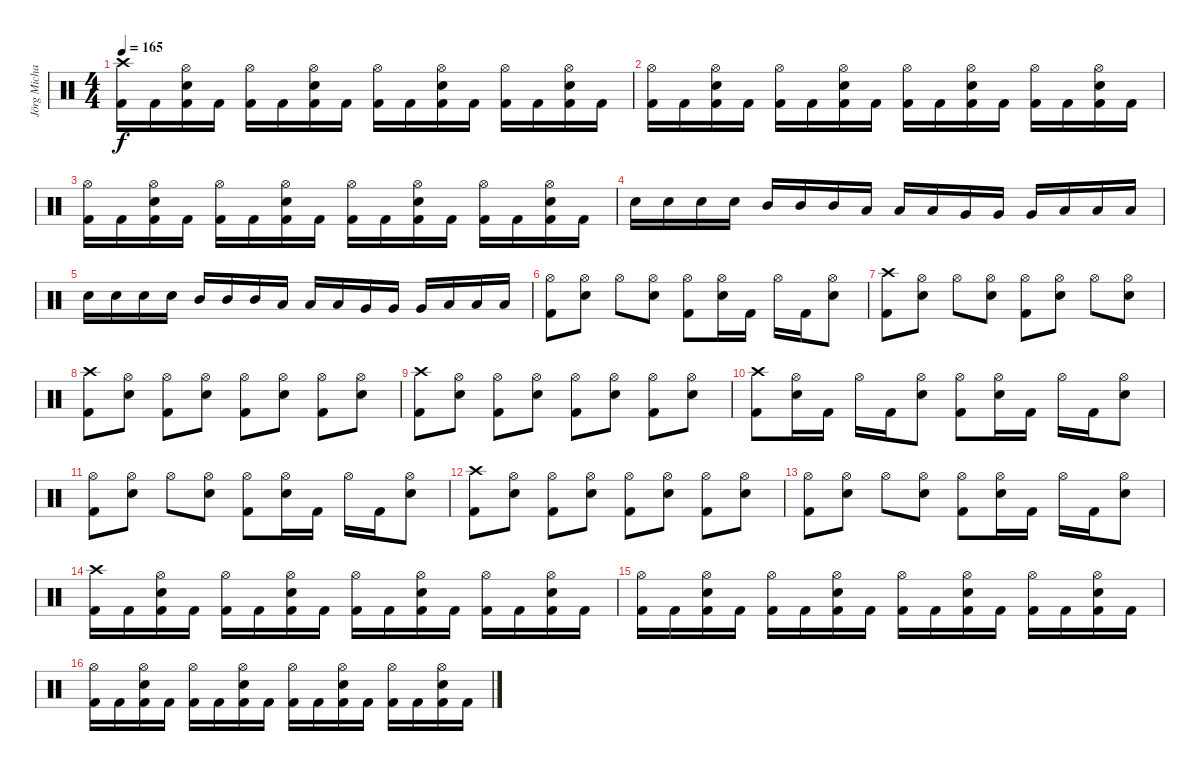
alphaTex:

\track ("Jörg Michael" "Jörg Micha") {instrument percussion}
\staff {score}
\articulation defaults
\ts (4 4)
\tempo 165
\clef neutral
\ks c
("Crash high (hit)" "Kick (hit) 2").16{dy f} "Kick (hit) 2".16 ("Hi-Hat (open)" "Snare (hit) 2" "Kick (hit) 2").16 "Kick (hit) 2".16 ("Hi-Hat (open)" "Kick (hit) 2").16 "Kick (hit) 2".16 ("Hi-Hat (open)" "Snare (hit) 2" "Kick (hit) 2").16 "Kick (hit) 2".16 ("Hi-Hat (open)" "Kick (hit) 2").16 "Kick (hit) 2".16 ("Hi-Hat (open)" "Snare (hit) 2" "Kick (hit) 2").16 "Kick (hit) 2".16 ("Hi-Hat (open)" "Kick (hit) 2").16 "Kick (hit) 2".16 ("Hi-Hat (open)" "Snare (hit) 2" "Kick (hit) 2").16 "Kick (hit) 2".16 |
("Hi-Hat (open)" "Kick (hit) 2").16 "Kick (hit) 2".16 ("Hi-Hat (open)" "Snare (hit) 2" "Kick (hit) 2").16 "Kick (hit) 2".16 ("Hi-Hat (open)" "Kick (hit) 2").16 "Kick (hit) 2".16 ("Hi-Hat (open)" "Snare (hit) 2" "Kick (hit) 2").16 "Kick (hit) 2".16 ("Hi-Hat (open)" "Kick (hit) 2").16 "Kick (hit) 2".16 ("Hi-Hat (open)" "Snare (hit) 2" "Kick (hit) 2").16 "Kick (hit) 2".16 ("Hi-Hat (open)" "Kick (hit) 2").16 "Kick (hit) 2".16 ("Hi-Hat (open)" "Snare (hit) 2" "Kick (hit) 2").16 "Kick (hit) 2".16 |
("Hi-Hat (open)" "Kick (hit) 2").16 "Kick (hit) 2".16 ("Hi-Hat (open)" "Snare (hit) 2" "Kick (hit) 2").16 "Kick (hit) 2".16 ("Hi-Hat (open)" "Kick (hit) 2").16 "Kick (hit) 2".16 ("Hi-Hat (open)" "Snare (hit) 2" "Kick (hit) 2").16 "Kick (hit) 2".16 ("Hi-Hat (open)" "Kick (hit) 2").16 "Kick (hit) 2".16 ("Hi-Hat (open)" "Snare (hit) 2" "Kick (hit) 2").16 "Kick (hit) 2".16 ("Hi-Hat (open)" "Kick (hit) 2").16 "Kick (hit) 2".16 ("Hi-Hat (open)" "Snare (hit) 2" "Kick (hit) 2").16 "Kick (hit) 2".16 |
"Snare (hit) 2".16 "Snare (hit) 2".16 "Snare (hit) 2".16 "Snare (hit) 2".16 "Mid Tom (hit)".16 "Mid Tom (hit)".16 "Mid Tom (hit)".16 "Low Tom (hit)".16 "Low Tom (hit)".16 "Low Tom (hit)".16 "Very Low Tom (hit)".16 "Very Low Tom (hit)".16 "Very Low Tom (hit)".16 "Low Floor Tom (hit)".16 "Low Floor Tom (hit)".16 "Low Floor Tom (hit)".16 |
"Snare (hit) 2".16 "Snare (hit) 2".16 "Snare (hit) 2".16 "Snare (hit) 2".16 "Mid Tom (hit)".16 "Mid Tom (hit)".16 "Mid Tom (hit)".16 "Low Tom (hit)".16 "Low Tom (hit)".16 "Low Tom (hit)".16 "Very Low Tom (hit)".16 "Very Low Tom (hit)".16 "Very Low Tom (hit)".16 "Low Floor Tom (hit)".16 "Low Floor Tom (hit)".16 "Low Floor Tom (hit)".16 |
("Hi-Hat (open)" "Kick (hit) 2").8 ("Hi-Hat (open)" "Snare (hit) 2").8 "Hi-Hat (open)".8 ("Hi-Hat (open)" "Snare (hit) 2").8 ("Hi-Hat (open)" "Kick (hit) 2").8 ("Hi-Hat (open)" "Snare (hit) 2").16 "Kick (hit) 2".16 "Hi-Hat (open)".16 "Kick (hit) 2".16 ("Hi-Hat (open)" "Snare (hit) 2").8 |
("Crash high (hit)" "Kick (hit) 2").8 ("Hi-Hat (open)" "Snare (hit) 2").8 "Hi-Hat (open)".8 ("Hi-Hat (open)" "Snare (hit) 2").8 ("Hi-Hat (open)" "Kick (hit) 2").8 ("Hi-Hat (open)" "Snare (hit) 2").8 "Hi-Hat (open)".8 ("Hi-Hat (open)" "Snare (hit) 2").8 |
("Crash high (hit)" "Kick (hit) 2").8 ("Hi-Hat (open)" "Snare (hit) 2").8 ("Hi-Hat (open)" "Kick (hit) 2").8 ("Hi-Hat (open)" "Snare (hit) 2").8 ("Hi-Hat (open)" "Kick (hit) 2").8 ("Hi-Hat (open)" "Snare (hit) 2").8 ("Hi-Hat (open)" "Kick (hit) 2").8 ("Hi-Hat (open)" "Snare (hit) 2").8 |
("Crash high (hit)" "Kick (hit) 2").8 ("Hi-Hat (open)" "Snare (hit) 2").8 ("Hi-Hat (open)" "Kick (hit) 2").8 ("Hi-Hat (open)" "Snare (hit) 2").8 ("Hi-Hat (open)" "Kick (hit) 2").8 ("Hi-Hat (open)" "Snare (hit) 2").8 ("Hi-Hat (open)" "Kick (hit) 2").8 ("Hi-Hat (open)" "Snare (hit) 2").8 |
("Crash high (hit)" "Kick (hit) 2").8 ("Hi-Hat (open)" "Snare (hit) 2").16 "Kick (hit) 2".16 "Hi-Hat (open)".16 "Kick (hit) 2".16 ("Hi-Hat (open)" "Snare (hit) 2").8 ("Hi-Hat (open)" "Kick (hit) 2").8 ("Hi-Hat (open)" "Snare (hit) 2").16 "Kick (hit) 2".16 "Hi-Hat (open)".16 "Kick (hit) 2".16 ("Hi-Hat (open)" "Snare (hit) 2").8 |
("Hi-Hat (open)" "Kick (hit) 2").8 ("Hi-Hat (open)" "Snare (hit) 2").8 "Hi-Hat (open)".8 ("Hi-Hat (open)" "Snare (hit) 2").8 ("Hi-Hat (open)" "Kick (hit) 2").8 ("Hi-Hat (open)" "Snare (hit) 2").16 "Kick (hit) 2".16 "Hi-Hat (open)".16 "Kick (hit) 2".16 ("Hi-Hat (open)" "Snare (hit) 2").8 |
("Crash high (hit)" "Kick (hit) 2").8 ("Hi-Hat (open)" "Snare (hit) 2").8 ("Hi-Hat (open)" "Kick (hit) 2").8 ("Hi-Hat (open)" "Snare (hit) 2").8 ("Hi-Hat (open)" "Kick (hit) 2").8 ("Hi-Hat (open)" "Snare (hit) 2").8 ("Hi-Hat (open)" "Kick (hit) 2").8 ("Hi-Hat (open)" "Snare (hit) 2").8 |
("Hi-Hat (open)" "Kick (hit) 2").8 ("Hi-Hat (open)" "Snare (hit) 2").8 "Hi-Hat (open)".8 ("Hi-Hat (open)" "Snare (hit) 2").8 ("Hi-Hat (open)" "Kick (hit) 2").8 ("Hi-Hat (open)" "Snare (hit) 2").16 "Kick (hit) 2".16 "Hi-Hat (open)".16 "Kick (hit) 2".16 ("Hi-Hat (open)" "Snare (hit) 2").8 |
("Crash high (hit)" "Kick (hit) 2").16 "Kick (hit) 2".16 ("Hi-Hat (open)" "Snare (hit) 2" "Kick (hit) 2").16 "Kick (hit) 2".16 ("Hi-Hat (open)" "Kick (hit) 2").16 "Kick (hit) 2".16 ("Hi-Hat (open)" "Snare (hit) 2" "Kick (hit) 2").16 "Kick (hit) 2".16 ("Hi-Hat (open)" "Kick (hit) 2").16 "Kick (hit) 2".16 ("Hi-Hat (open)" "Snare (hit) 2" "Kick (hit) 2").16 "Kick (hit) 2".16 ("Hi-Hat (open)" "Kick (hit) 2").16 "Kick (hit) 2".16 ("Hi-Hat (open)" "Snare (hit) 2" "Kick (hit) 2").16 "Kick (hit) 2".16 |
("Hi-Hat (open)" "Kick (hit) 2").16 "Kick (hit) 2".16 ("Hi-Hat (open)" "Snare (hit) 2" "Kick (hit) 2").16 "Kick (hit) 2".16 ("Hi-Hat (open)" "Kick (hit) 2").16 "Kick (hit) 2".16 ("Hi-Hat (open)" "Snare (hit) 2" "Kick (hit) 2").16 "Kick (hit) 2".16 ("Hi-Hat (open)" "Kick (hit) 2").16 "Kick (hit) 2".16 ("Hi-Hat (open)" "Snare (hit) 2" "Kick (hit) 2").16 "Kick (hit) 2".16 ("Hi-Hat (open)" "Kick (hit) 2").16 "Kick (hit) 2".16 ("Hi-Hat (open)" "Snare (hit) 2" "Kick (hit) 2").16 "Kick (hit) 2".16 |
("Hi-Hat (open)" "Kick (hit) 2").16 "Kick (hit) 2".16 ("Hi-Hat (open)" "Snare (hit) 2" "Kick (hit) 2").16 "Kick (hit) 2".16 ("Hi-Hat (open)" "Kick (hit) 2").16 "Kick (hit) 2".16 ("Hi-Hat (open)" "Snare (hit) 2" "Kick (hit) 2").16 "Kick (hit) 2".16 ("Hi-Hat (open)" "Kick (hit) 2").16 "Kick (hit) 2".16 ("Hi-Hat (open)" "Snare (hit) 2" "Kick (hit) 2").16 "Kick (hit) 2".16 ("Hi-Hat (open)" "Kick (hit) 2").16 "Kick (hit) 2".16 ("Hi-Hat (open)" "Snare (hit) 2" "Kick (hit) 2").16 "Kick (hit) 2".16
